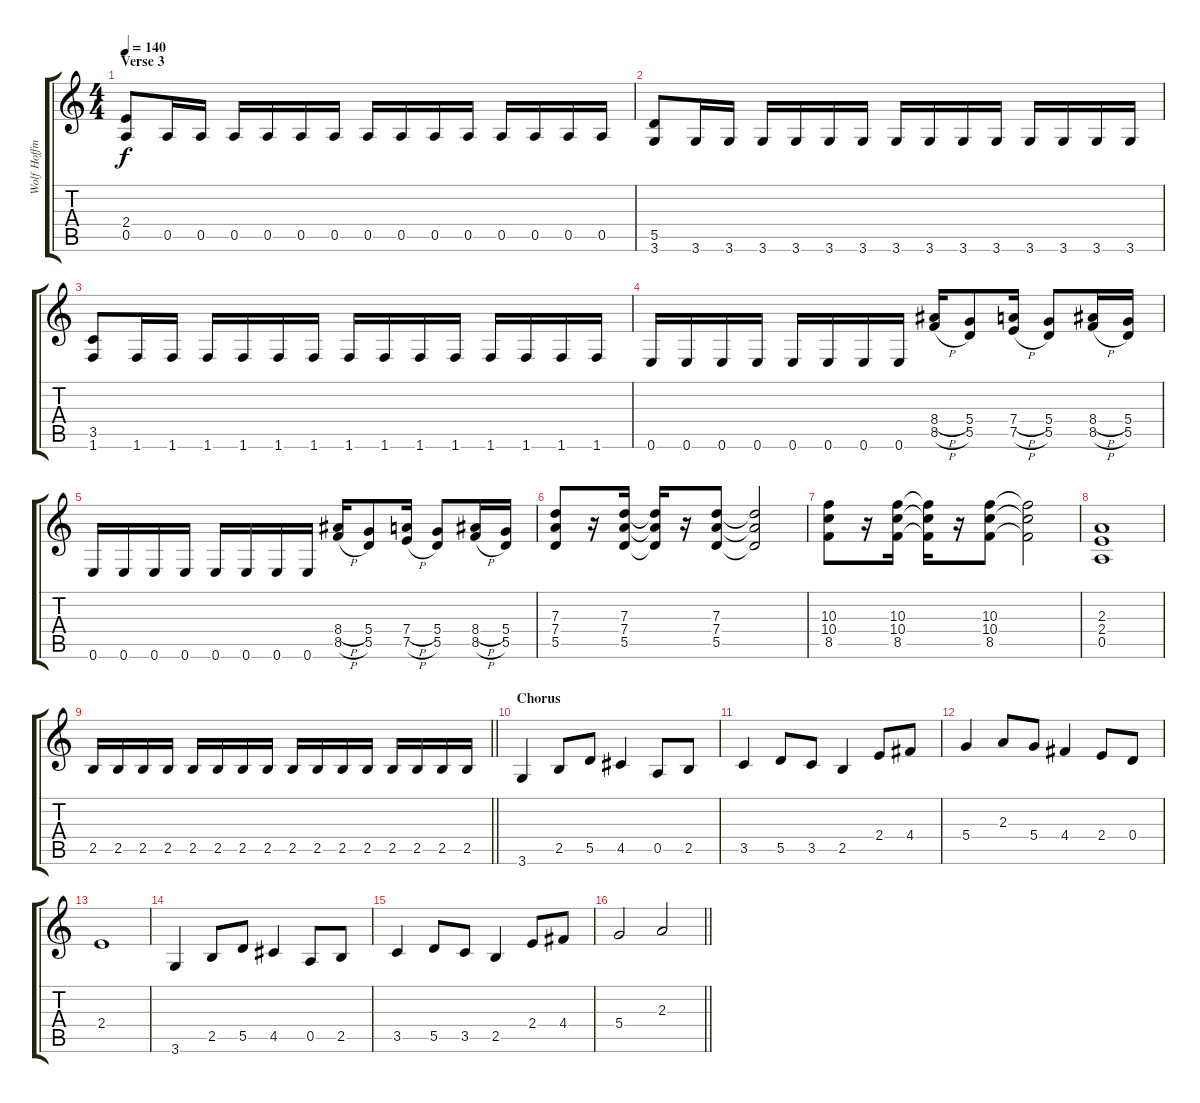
\track ("Wolf Hoffmann (Guitar)" "Wolf Hoffm") {instrument distortionguitar}
\staff {score tabs}
\tuning (E4 B3 G3 D3 A2 E2) {hide}
\ts (4 4)
\section ("" "Verse 3")
\tempo 140
\clef g2
\ks c
(2.4 0.5).8{dy f} 0.5.16 0.5.16 0.5.16 0.5.16 0.5.16 0.5.16 0.5.16 0.5.16 0.5.16 0.5.16 0.5.16 0.5.16 0.5.16 0.5.16 |
(5.5 3.6).8 3.6.16 3.6.16 3.6.16 3.6.16 3.6.16 3.6.16 3.6.16 3.6.16 3.6.16 3.6.16 3.6.16 3.6.16 3.6.16 3.6.16 |
(3.5 1.6).8 1.6.16 1.6.16 1.6.16 1.6.16 1.6.16 1.6.16 1.6.16 1.6.16 1.6.16 1.6.16 1.6.16 1.6.16 1.6.16 1.6.16 |
0.6.16 0.6.16 0.6.16 0.6.16 0.6.16 0.6.16 0.6.16 0.6.16 (8.4{h} 8.5{h}).16 (5.4 5.5).8 (7.4{h} 7.5{h}).16 (5.4 5.5).8 (8.4{h} 8.5{h}).16 (5.4 5.5).16 |
0.6.16 0.6.16 0.6.16 0.6.16 0.6.16 0.6.16 0.6.16 0.6.16 (8.4{h} 8.5{h}).16 (5.4 5.5).8 (7.4{h} 7.5{h}).16 (5.4 5.5).8 (8.4{h} 8.5{h}).16 (5.4 5.5).16 |
(7.3 7.4 5.5).8 r.16 (7.3 7.4 5.5).16 (7.3{t} 7.4{t} 5.5{t}).16 r.16 (7.3 7.4 5.5).8 (7.3{t} 7.4{t} 5.5{t}).2 |
(10.3 10.4 8.5).8 r.16 (10.3 10.4 8.5).16 (10.3{t} 10.4{t} 8.5{t}).16 r.16 (10.3 10.4 8.5).8 (10.3{t} 10.4{t} 8.5{t}).2 |
(2.3 2.4 0.5).1 |
\barLineRight lightlight
2.5.16 2.5.16 2.5.16 2.5.16 2.5.16 2.5.16 2.5.16 2.5.16 2.5.16 2.5.16 2.5.16 2.5.16 2.5.16 2.5.16 2.5.16 2.5.16 |
\section ("" "Chorus")
3.6.4 2.5.8 5.5.8 4.5.4 0.5.8 2.5.8 |
3.5.4 5.5.8 3.5.8 2.5.4 2.4.8 4.4.8 |
5.4.4 2.3.8 5.4.8 4.4.4 2.4.8 0.4.8 |
2.4.1 |
3.6.4 2.5.8 5.5.8 4.5.4 0.5.8 2.5.8 |
3.5.4 5.5.8 3.5.8 2.5.4 2.4.8 4.4.8 |
\barLineRight lightlight
5.4.2 2.3.2
